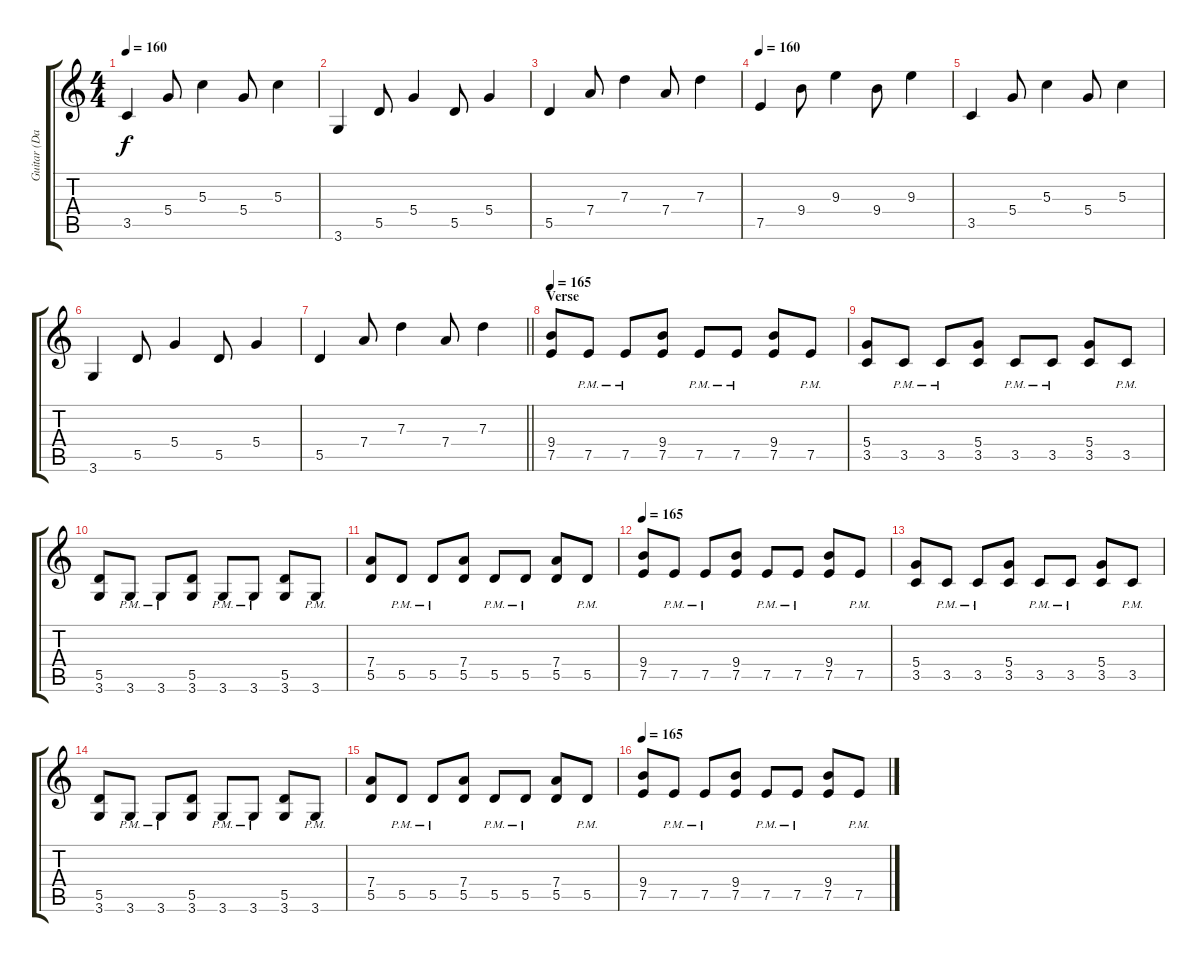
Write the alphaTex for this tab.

\track ("Guitar (Dave Murray)" "Guitar (Da") {instrument electricguitarjazz}
\staff {score tabs}
\tuning (E4 B3 G3 D3 A2 E2) {hide}
\ts (4 4)
\tempo 160
\clef g2
\ks c
3.5.4{dy f} 5.4.8 5.3.4 5.4.8 5.3.4 |
3.6.4 5.5.8 5.4.4 5.5.8 5.4.4 |
5.5.4 7.4.8 7.3.4 7.4.8 7.3.4 |
\tempo 160
7.5.4 9.4.8 9.3.4 9.4.8 9.3.4 |
3.5.4 5.4.8 5.3.4 5.4.8 5.3.4 |
3.6.4 5.5.8 5.4.4 5.5.8 5.4.4 |
\barLineRight lightlight
5.5.4 7.4.8 7.3.4 7.4.8 7.3.4 |
\section ("" "Verse")
\tempo 165
(9.4 7.5).8{instrument distortionguitar} 7.5{pm}.8 7.5{pm}.8 (9.4 7.5).8 7.5{pm}.8 7.5{pm}.8 (9.4 7.5).8 7.5{pm}.8 |
(5.4 3.5).8 3.5{pm}.8 3.5{pm}.8 (5.4 3.5).8 3.5{pm}.8 3.5{pm}.8 (5.4 3.5).8 3.5{pm}.8 |
(5.5 3.6).8 3.6{pm}.8 3.6{pm}.8 (5.5 3.6).8 3.6{pm}.8 3.6{pm}.8 (5.5 3.6).8 3.6{pm}.8 |
(7.4 5.5).8 5.5{pm}.8 5.5{pm}.8 (7.4 5.5).8 5.5{pm}.8 5.5{pm}.8 (7.4 5.5).8 5.5{pm}.8 |
\tempo 165
(9.4 7.5).8 7.5{pm}.8 7.5{pm}.8 (9.4 7.5).8 7.5{pm}.8 7.5{pm}.8 (9.4 7.5).8 7.5{pm}.8 |
(5.4 3.5).8 3.5{pm}.8 3.5{pm}.8 (5.4 3.5).8 3.5{pm}.8 3.5{pm}.8 (5.4 3.5).8 3.5{pm}.8 |
(5.5 3.6).8 3.6{pm}.8 3.6{pm}.8 (5.5 3.6).8 3.6{pm}.8 3.6{pm}.8 (5.5 3.6).8 3.6{pm}.8 |
(7.4 5.5).8 5.5{pm}.8 5.5{pm}.8 (7.4 5.5).8 5.5{pm}.8 5.5{pm}.8 (7.4 5.5).8 5.5{pm}.8 |
\tempo 165
(9.4 7.5).8 7.5{pm}.8 7.5{pm}.8 (9.4 7.5).8 7.5{pm}.8 7.5{pm}.8 (9.4 7.5).8 7.5{pm}.8
